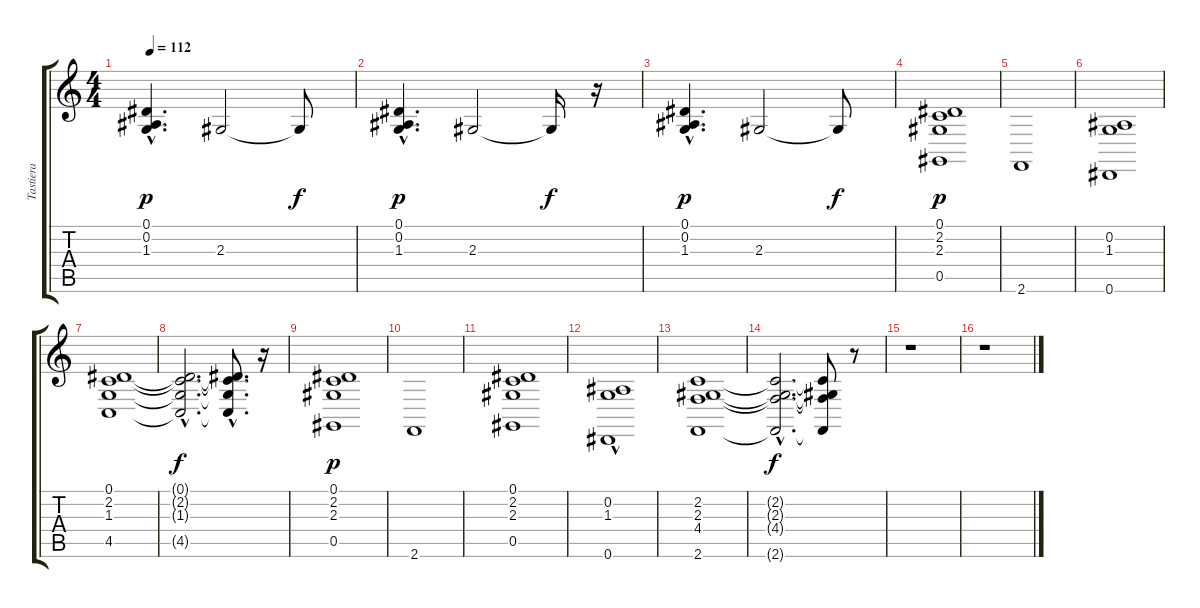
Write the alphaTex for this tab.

\track ("Tastiera" "Tastiera") {instrument synthstrings1}
\staff {score tabs}
\tuning (Eb4 Bb3 Gb3 Db3 Ab2 Eb2) {hide}
\ts (4 4)
\tempo 112
\clef g2
\ks c
(0.1 0.2 1.3{hac}).4{d dy p} 2.3.2 2.3{t}.8{dy f} |
(0.1{hac} 0.2{hac} 1.3{hac}).4{d dy p} 2.3.2 2.3{t}.16{dy f} r.16 |
(0.1 0.2 1.3{hac}).4{d dy p} 2.3.2 2.3{t}.8{dy f} |
(0.1 2.2 2.3 0.5).1{dy p} |
2.6.1 |
(0.2 1.3 0.6).1 |
(0.1 2.2 1.3 4.5).1 |
(0.1{hac t} 2.2{hac t} 1.3{hac t} 4.5{hac t}).2{d dy f} (0.1{hac t} 2.2{hac t} 1.3{hac t} 4.5{hac t}).8{d} r.16 |
(0.1 2.2 2.3 0.5).1{dy p} |
2.6.1 |
(0.1 2.2 2.3 0.5).1 |
(0.2{hac} 1.3{hac} 0.6).1 |
(2.2 2.3 4.4 2.6).1 |
(2.2{hac t} 2.3{hac t} 4.4{hac t} 2.6{hac t}).2{d dy f} (2.2{t} 2.3{t} 4.4{t} 2.6{t}).8 r.8 |
r.1 |
r.1
